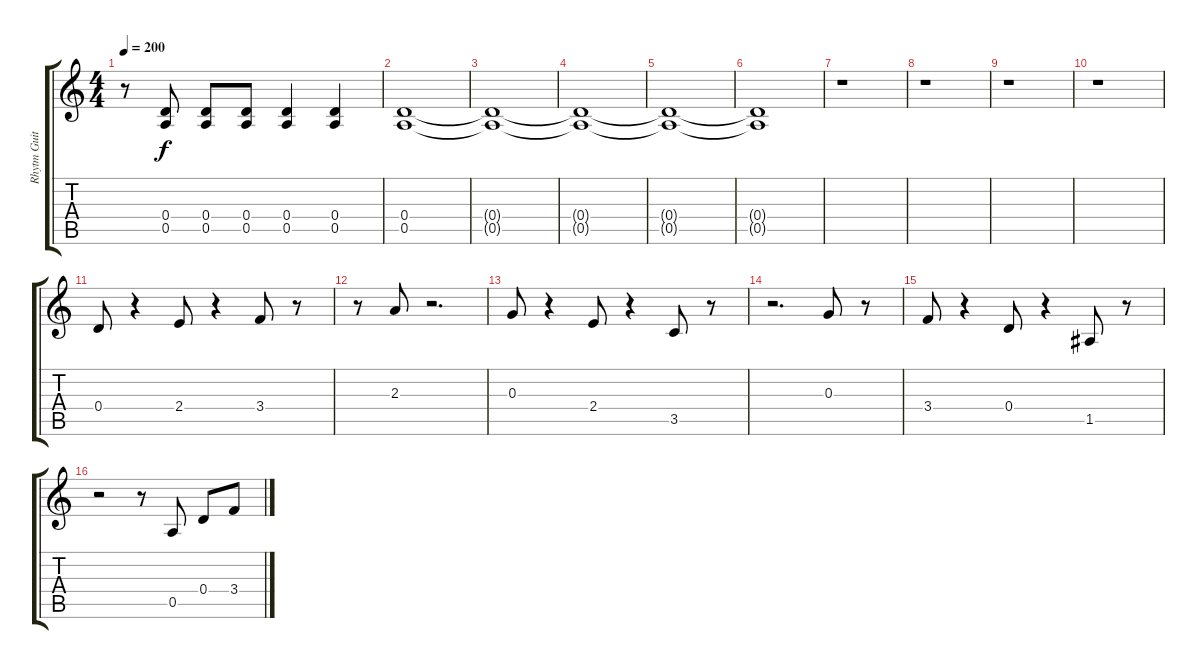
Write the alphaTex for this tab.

\track ("Rhytm Guitar 1" "Rhytm Guit") {instrument distortionguitar}
\staff {score tabs}
\tuning (E4 B3 G3 D3 A2 E2) {hide}
\ts (4 4)
\tempo 200
\clef g2
\ks c
r.8{dy f instrument distortionguitar} (0.4 0.5).8{volume 11 balance 0} (0.4 0.5).8 (0.4 0.5).8 (0.4 0.5).4 (0.4 0.5).4 |
(0.4 0.5).1 |
(0.4{t} 0.5{t}).1 |
(0.4{t} 0.5{t}).1 |
(0.4{t} 0.5{t}).1 |
(0.4{t} 0.5{t}).1 |
r.1 |
r.1 |
r.1 |
r.1 |
0.4.8{volume 8} r.4 2.4.8 r.4 3.4.8 r.8 |
r.8 2.3.8 r.2{d} |
0.3.8 r.4 2.4.8 r.4 3.5.8 r.8 |
r.2{d} 0.3.8 r.8 |
3.4.8 r.4 0.4.8 r.4 1.5.8 r.8 |
r.2 r.8 0.5.8 0.4.8 3.4.8
